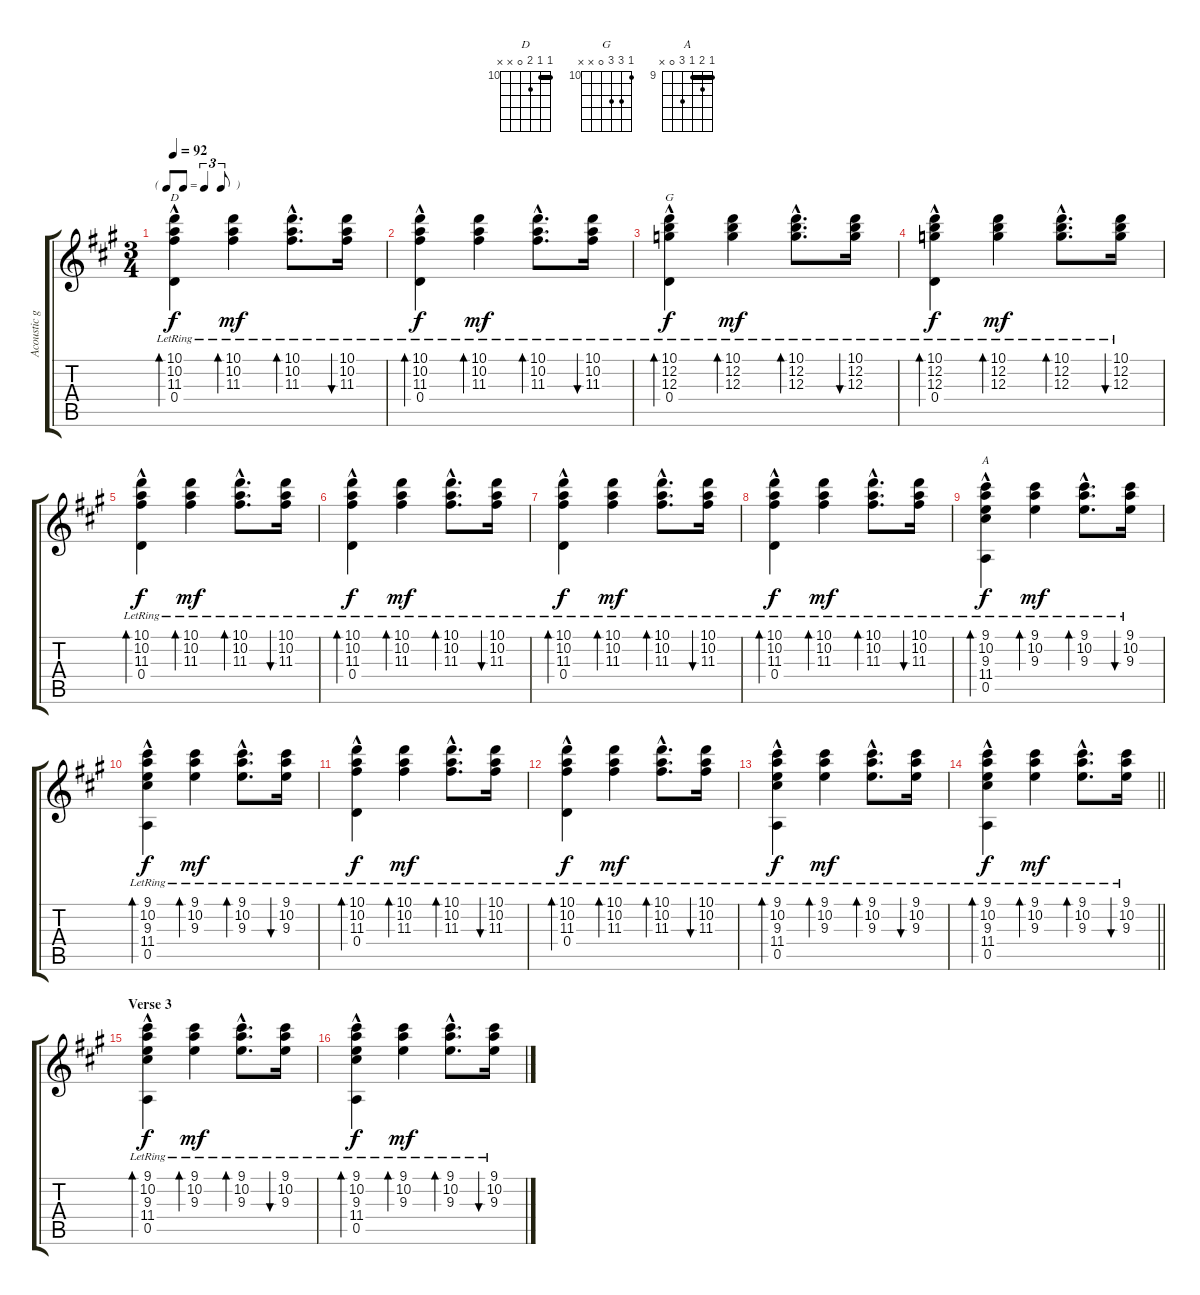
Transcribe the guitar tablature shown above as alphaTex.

\track ("Acoustic guitar - Denny Laine" "Acoustic g") {instrument acousticguitarsteel}
\staff {score tabs}
\tuning (E4 B3 G3 D3 A2 E2) {hide}
\chord ("D" 10 10 11 0 x x) {firstfret 10 barre 10}
\chord ("G" 10 12 12 0 x x) {firstfret 10}
\chord ("A" 9 10 9 11 0 x) {firstfret 9 barre 9}
\ts (3 4)
\tf triplet8th
\tempo 92
\clef g2
\ks a
(10.1{lr} 10.2{lr} 11.3{lr} 0.4{hac lr}).4{bd 30 ch "D" dy f} (10.1{lr} 10.2{lr} 11.3{lr}).4{bd 30 dy mf} (10.1{hac lr} 10.2{hac lr} 11.3{hac lr}).8{d bd 30} (10.1{lr} 10.2{lr} 11.3{lr}).16{bu 30} |
(10.1{lr} 10.2{lr} 11.3{lr} 0.4{hac lr}).4{bd 30 dy f} (10.1{lr} 10.2{lr} 11.3{lr}).4{bd 30 dy mf} (10.1{hac lr} 10.2{hac lr} 11.3{hac lr}).8{d bd 30} (10.1{lr} 10.2{lr} 11.3{lr}).16{bu 30} |
(10.1{lr} 12.2{lr} 12.3{lr} 0.4{hac lr}).4{bd 30 ch "G" dy f} (10.1{lr} 12.2{lr} 12.3{lr}).4{bd 30 dy mf} (10.1{hac lr} 12.2{hac lr} 12.3{hac lr}).8{d bd 30} (10.1{lr} 12.2{lr} 12.3{lr}).16{bu 30} |
(10.1{lr} 12.2{lr} 12.3{lr} 0.4{hac lr}).4{bd 30 dy f} (10.1{lr} 12.2{lr} 12.3{lr}).4{bd 30 dy mf} (10.1{hac lr} 12.2{hac lr} 12.3{hac lr}).8{d bd 30} (10.1{lr} 12.2{lr} 12.3{lr}).16{bu 30} |
(10.1{lr} 10.2{lr} 11.3{lr} 0.4{hac lr}).4{bd 30 dy f} (10.1{lr} 10.2{lr} 11.3{lr}).4{bd 30 dy mf} (10.1{hac lr} 10.2{hac lr} 11.3{hac lr}).8{d bd 30} (10.1{lr} 10.2{lr} 11.3{lr}).16{bu 30} |
(10.1{lr} 10.2{lr} 11.3{lr} 0.4{hac lr}).4{bd 30 dy f} (10.1{lr} 10.2{lr} 11.3{lr}).4{bd 30 dy mf} (10.1{hac lr} 10.2{hac lr} 11.3{hac lr}).8{d bd 30} (10.1{lr} 10.2{lr} 11.3{lr}).16{bu 30} |
(10.1{lr} 10.2{lr} 11.3{lr} 0.4{hac lr}).4{bd 30 dy f} (10.1{lr} 10.2{lr} 11.3{lr}).4{bd 30 dy mf} (10.1{hac lr} 10.2{hac lr} 11.3{hac lr}).8{d bd 30} (10.1{lr} 10.2{lr} 11.3{lr}).16{bu 30} |
(10.1{lr} 10.2{lr} 11.3{lr} 0.4{hac lr}).4{bd 30 dy f} (10.1{lr} 10.2{lr} 11.3{lr}).4{bd 30 dy mf} (10.1{hac lr} 10.2{hac lr} 11.3{hac lr}).8{d bd 30} (10.1{lr} 10.2{lr} 11.3{lr}).16{bu 30} |
(9.1{lr} 10.2{lr} 9.3{lr} 11.4 0.5{hac lr}).4{bd 30 ch "A" dy f} (9.1{lr} 10.2{lr} 9.3{lr}).4{bd 30 dy mf} (9.1{hac lr} 10.2{hac lr} 9.3{hac lr}).8{d bd 30} (9.1{lr} 10.2{lr} 9.3{lr}).16{bu 30} |
(9.1{lr} 10.2{lr} 9.3{lr} 11.4 0.5{hac lr}).4{bd 30 dy f} (9.1{lr} 10.2{lr} 9.3{lr}).4{bd 30 dy mf} (9.1{hac lr} 10.2{hac lr} 9.3{hac lr}).8{d bd 30} (9.1{lr} 10.2{lr} 9.3{lr}).16{bu 30} |
(10.1{lr} 10.2{lr} 11.3{lr} 0.4{hac lr}).4{bd 30 dy f} (10.1{lr} 10.2{lr} 11.3{lr}).4{bd 30 dy mf} (10.1{hac lr} 10.2{hac lr} 11.3{hac lr}).8{d bd 30} (10.1{lr} 10.2{lr} 11.3{lr}).16{bu 30} |
(10.1{lr} 10.2{lr} 11.3{lr} 0.4{hac lr}).4{bd 30 dy f} (10.1{lr} 10.2{lr} 11.3{lr}).4{bd 30 dy mf} (10.1{hac lr} 10.2{hac lr} 11.3{hac lr}).8{d bd 30} (10.1{lr} 10.2{lr} 11.3{lr}).16{bu 30} |
(9.1{lr} 10.2{lr} 9.3{lr} 11.4 0.5{hac lr}).4{bd 30 dy f} (9.1{lr} 10.2{lr} 9.3{lr}).4{bd 30 dy mf} (9.1{hac lr} 10.2{hac lr} 9.3{hac lr}).8{d bd 30} (9.1{lr} 10.2{lr} 9.3{lr}).16{bu 30} |
\barLineRight lightlight
(9.1{lr} 10.2{lr} 9.3{lr} 11.4 0.5{hac lr}).4{bd 30 dy f} (9.1{lr} 10.2{lr} 9.3{lr}).4{bd 30 dy mf} (9.1{hac lr} 10.2{hac lr} 9.3{hac lr}).8{d bd 30} (9.1{lr} 10.2{lr} 9.3{lr}).16{bu 30} |
\section ("" "Verse 3")
(9.1{lr} 10.2{lr} 9.3{lr} 11.4 0.5{hac lr}).4{bd 30 dy f} (9.1{lr} 10.2{lr} 9.3{lr}).4{bd 30 dy mf} (9.1{hac lr} 10.2{hac lr} 9.3{hac lr}).8{d bd 30} (9.1{lr} 10.2{lr} 9.3{lr}).16{bu 30} |
(9.1{lr} 10.2{lr} 9.3{lr} 11.4 0.5{hac lr}).4{bd 60 dy f} (9.1{lr} 10.2{lr} 9.3{lr}).4{bd 30 dy mf} (9.1{hac lr} 10.2{hac lr} 9.3{hac lr}).8{d bd 30} (9.1{lr} 10.2{lr} 9.3{lr}).16{bu 30}
